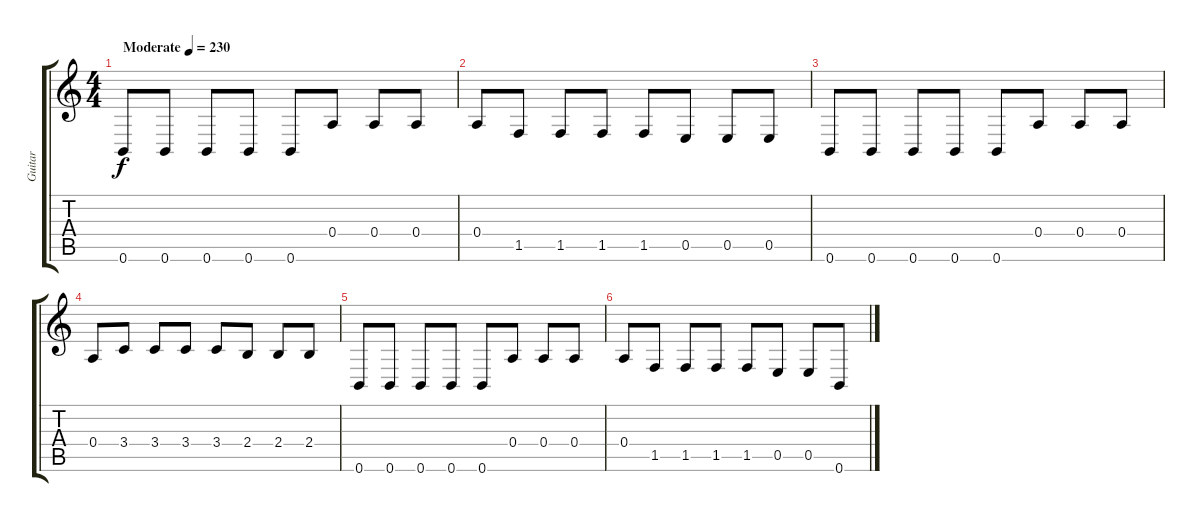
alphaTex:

\track ("Guitar" "Guitar") {instrument distortionguitar}
\staff {score tabs}
\tuning (B3 Gb3 D3 A2 E2 B1) {hide}
\ts (4 4)
\tempo (230 "Moderate")
\clef g2
\ks c
0.6.8{dy f instrument distortionguitar} 0.6.8 0.6.8 0.6.8 0.6.8 0.4.8 0.4.8 0.4.8 |
0.4.8 1.5.8 1.5.8 1.5.8 1.5.8 0.5.8 0.5.8 0.5.8 |
0.6.8 0.6.8 0.6.8 0.6.8 0.6.8 0.4.8 0.4.8 0.4.8 |
0.4.8 3.4.8 3.4.8 3.4.8 3.4.8 2.4.8 2.4.8 2.4.8 |
0.6.8 0.6.8 0.6.8 0.6.8 0.6.8 0.4.8 0.4.8 0.4.8 |
0.4.8 1.5.8 1.5.8 1.5.8 1.5.8 0.5.8 0.5.8 0.6.8
